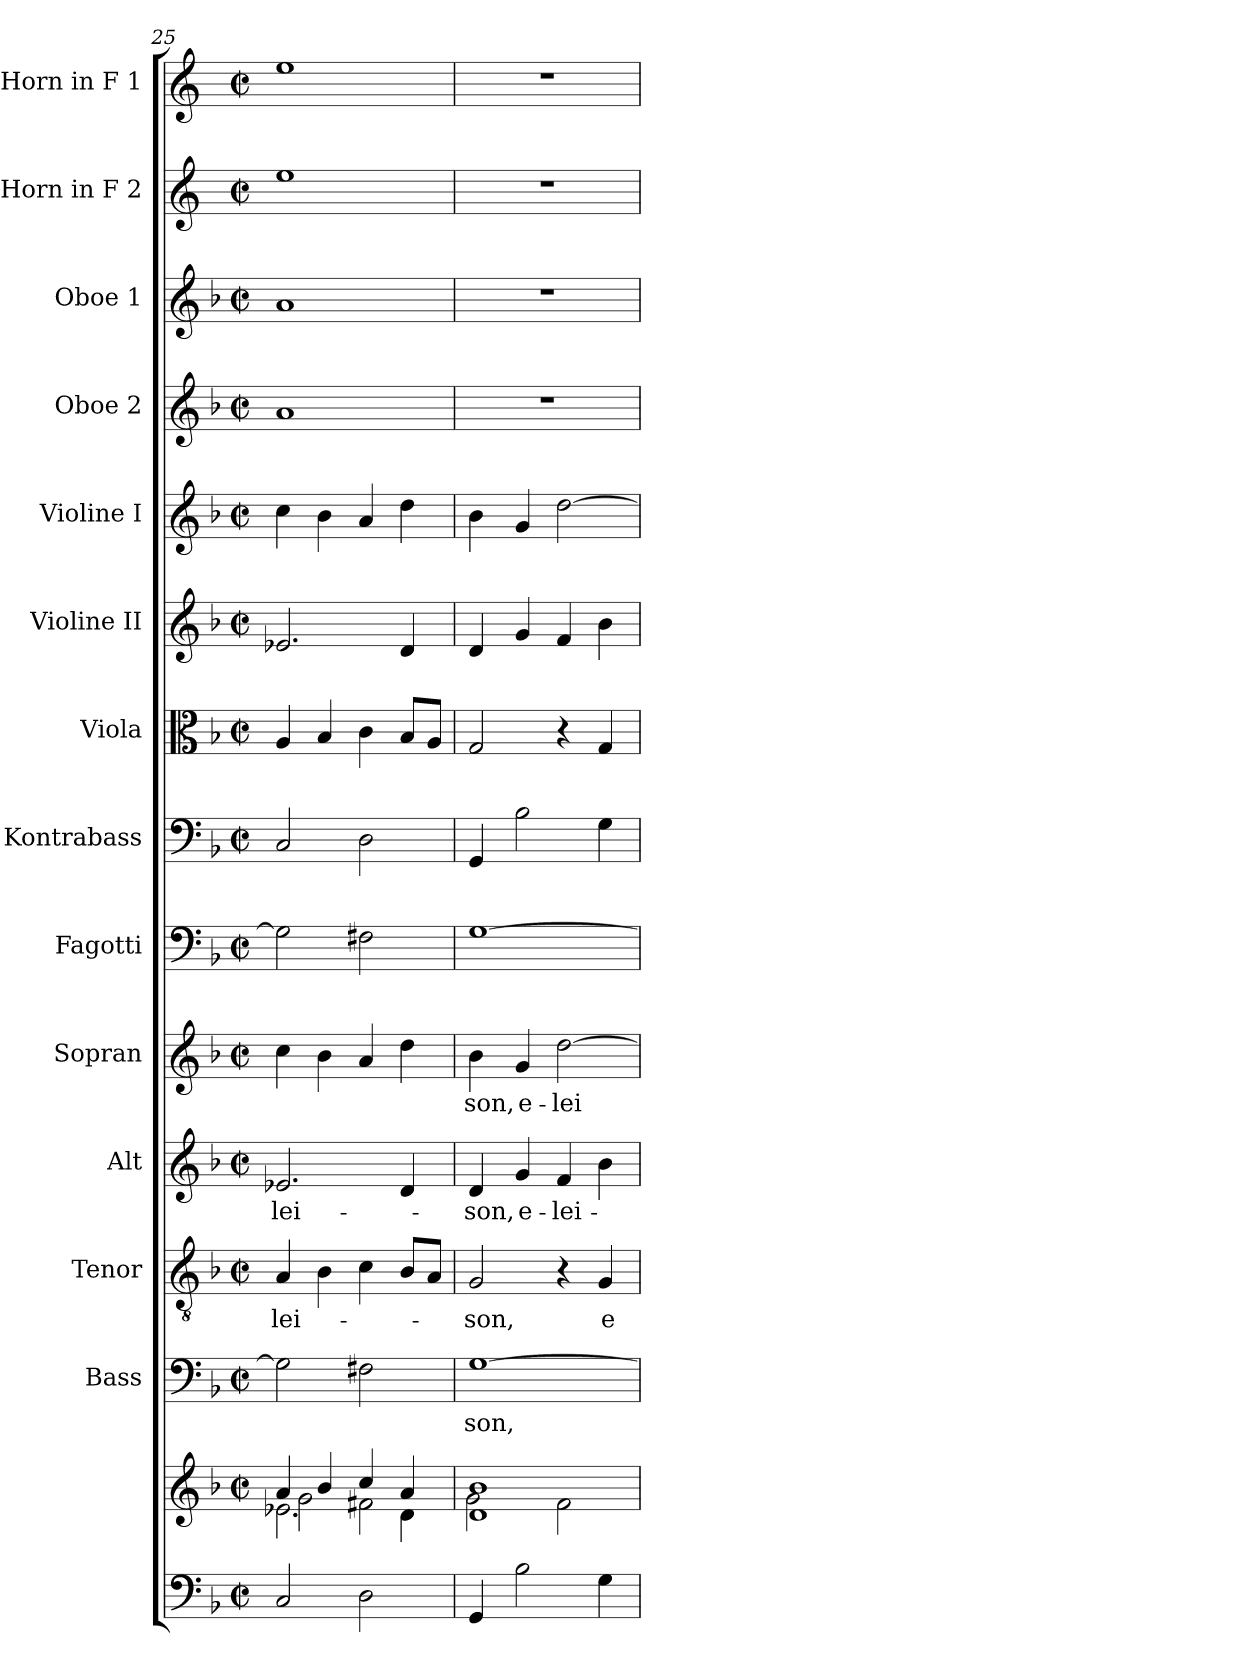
**kern	**kern	**kern	**text	**kern	**text	**kern	**text	**kern	**text	**kern	**kern	**kern	**kern	**kern	**kern	**kern	**kern	**kern
*part14	*part14	*part13	*part13	*part12	*part12	*part11	*part11	*part10	*part10	*part9	*part8	*part7	*part6	*part5	*part4	*part3	*part2	*part1
*staff15	*staff14	*staff13	*staff13	*staff12	*staff12	*staff11	*staff11	*staff10	*staff10	*staff9	*staff8	*staff7	*staff6	*staff5	*staff4	*staff3	*staff2	*staff1
*	*	*I"Bass	*	*I"Tenor	*	*I"Alt	*	*I"Sopran	*	*I"Fagotti	*I"Kontrabass	*I"Viola	*I"Violine II	*I"Violine I	*I"Oboe 2	*I"Oboe 1	*I"Horn in F 2	*I"Horn in F 1
*	*	*I'B.	*	*I'T.	*	*I'A.	*	*I'S.	*	*I'Fg.	*I'Kb.	*I'Vla.	*I'Vl. II	*I'Vl. I	*I'Ob. 2	*I'Ob. 1	*	*
*clefF4	*clefG2	*clefF4	*	*clefGv2	*	*clefG2	*	*clefG2	*	*clefF4	*clefF4	*clefC3	*clefG2	*clefG2	*clefG2	*clefG2	*clefG2	*clefG2
*	*	*	*	*	*	*	*	*	*	*	*ITrd7c12	*	*	*	*	*	*ITrd4c7	*ITrd4c7
*k[b-]	*k[b-]	*k[b-]	*	*k[b-]	*	*k[b-]	*	*k[b-]	*	*k[b-]	*k[b-]	*k[b-]	*k[b-]	*k[b-]	*k[b-]	*k[b-]	*k[b-]	*k[b-]
*F:	*F:	*F:	*	*F:	*	*F:	*	*F:	*	*F:	*F:	*F:	*F:	*F:	*F:	*F:	*F:	*F:
*M2/2	*M2/2	*M2/2	*	*M2/2	*	*M2/2	*	*M2/2	*	*M2/2	*M2/2	*M2/2	*M2/2	*M2/2	*M2/2	*M2/2	*M2/2	*M2/2
*met(c|)	*met(c|)	*met(c|)	*	*met(c|)	*	*met(c|)	*	*met(c|)	*	*met(c|)	*met(c|)	*met(c|)	*met(c|)	*met(c|)	*met(c|)	*met(c|)	*met(c|)	*met(c|)
=25	=25	=25	=25	=25	=25	=25	=25	=25	=25	=25	=25	=25	=25	=25	=25	=25	=25	=25
*	*^	*	*	*	*	*	*	*	*	*	*	*	*	*	*	*	*	*
*	*	*^	*	*	*	*	*	*	*	*	*	*	*	*	*	*	*	*	*
!	!	!	!	!	!	!	!LO:LY:b	!	!LO:LY:b	!	!	!	!	!	!	!	!	!	!	!
2C/	4a/	2.e-X\	2g\	2G\]	.	4A/	-lei-	2.e-X/	-lei-	4cc\	.	2G\]	2CC/	4A/	2.e-X/	4cc\	1a	1a	1a	1a
.	4b-/	.	.	.	.	4B-\	.	.	.	4b-\	.	.	.	4B-/	.	4b-\	.	.	.	.
2D\	4cc/	.	2f#X\	2F#X\	.	4c\	.	.	.	4a/	.	2F#X\	2DD\	4c\	.	4a/	.	.	.	.
.	4a/	4d\	.	.	.	8B-/L	.	4d/	.	4dd\	.	.	.	8B-/L	4d/	4dd\	.	.	.	.
.	.	.	.	.	.	8A/J	.	.	.	.	.	.	.	8A/J	.	.	.	.	.	.
*	*	*v	*v	*	*	*	*	*	*	*	*	*	*	*	*	*	*	*	*	*
=26	=26	=26	=26	=26	=26	=26	=26	=26	=26	=26	=26	=26	=26	=26	=26	=26	=26	=26	=26
!	!	!	!	!LO:LY:b	!	!LO:LY:b	!	!LO:LY:b	!	!LO:LY:b	!	!	!	!	!	!	!	!	!
4GG/	1d 1b-	2g\	[1G	-son,	2G/	-son,	4d/	-son,	4b-\	-son,	[1G	4GGG/	2G/	4d/	4b-\	1r	1r	1r	1r
!	!	!	!	!	!	!	!	!LO:LY:b	!	!LO:LY:b	!	!	!	!	!	!	!	!	!
2B-\	.	.	.	.	.	.	4g/	e-	4g/	e-	.	2BB-\	.	4g/	4g/	.	.	.	.
!	!	!	!	!	!	!	!	!LO:LY:b	!	!LO:LY:b	!	!	!	!	!	!	!	!	!
.	.	2f\	.	.	4r	.	4f/	-lei-	[2dd\	-lei-	.	.	4r	4f/	[2dd\	.	.	.	.
!	!	!	!	!	!	!LO:LY:b	!	!	!	!	!	!	!	!	!	!	!	!	!
4G\	.	.	.	.	4G/	e-	4b-\	.	.	.	.	4GG\	4G/	4b-\	.	.	.	.	.
*	*v	*v	*	*	*	*	*	*	*	*	*	*	*	*	*	*	*	*	*
=	=	=	=	=	=	=	=	=	=	=	=	=	=	=	=	=	=	=
*-	*-	*-	*-	*-	*-	*-	*-	*-	*-	*-	*-	*-	*-	*-	*-	*-	*-	*-
